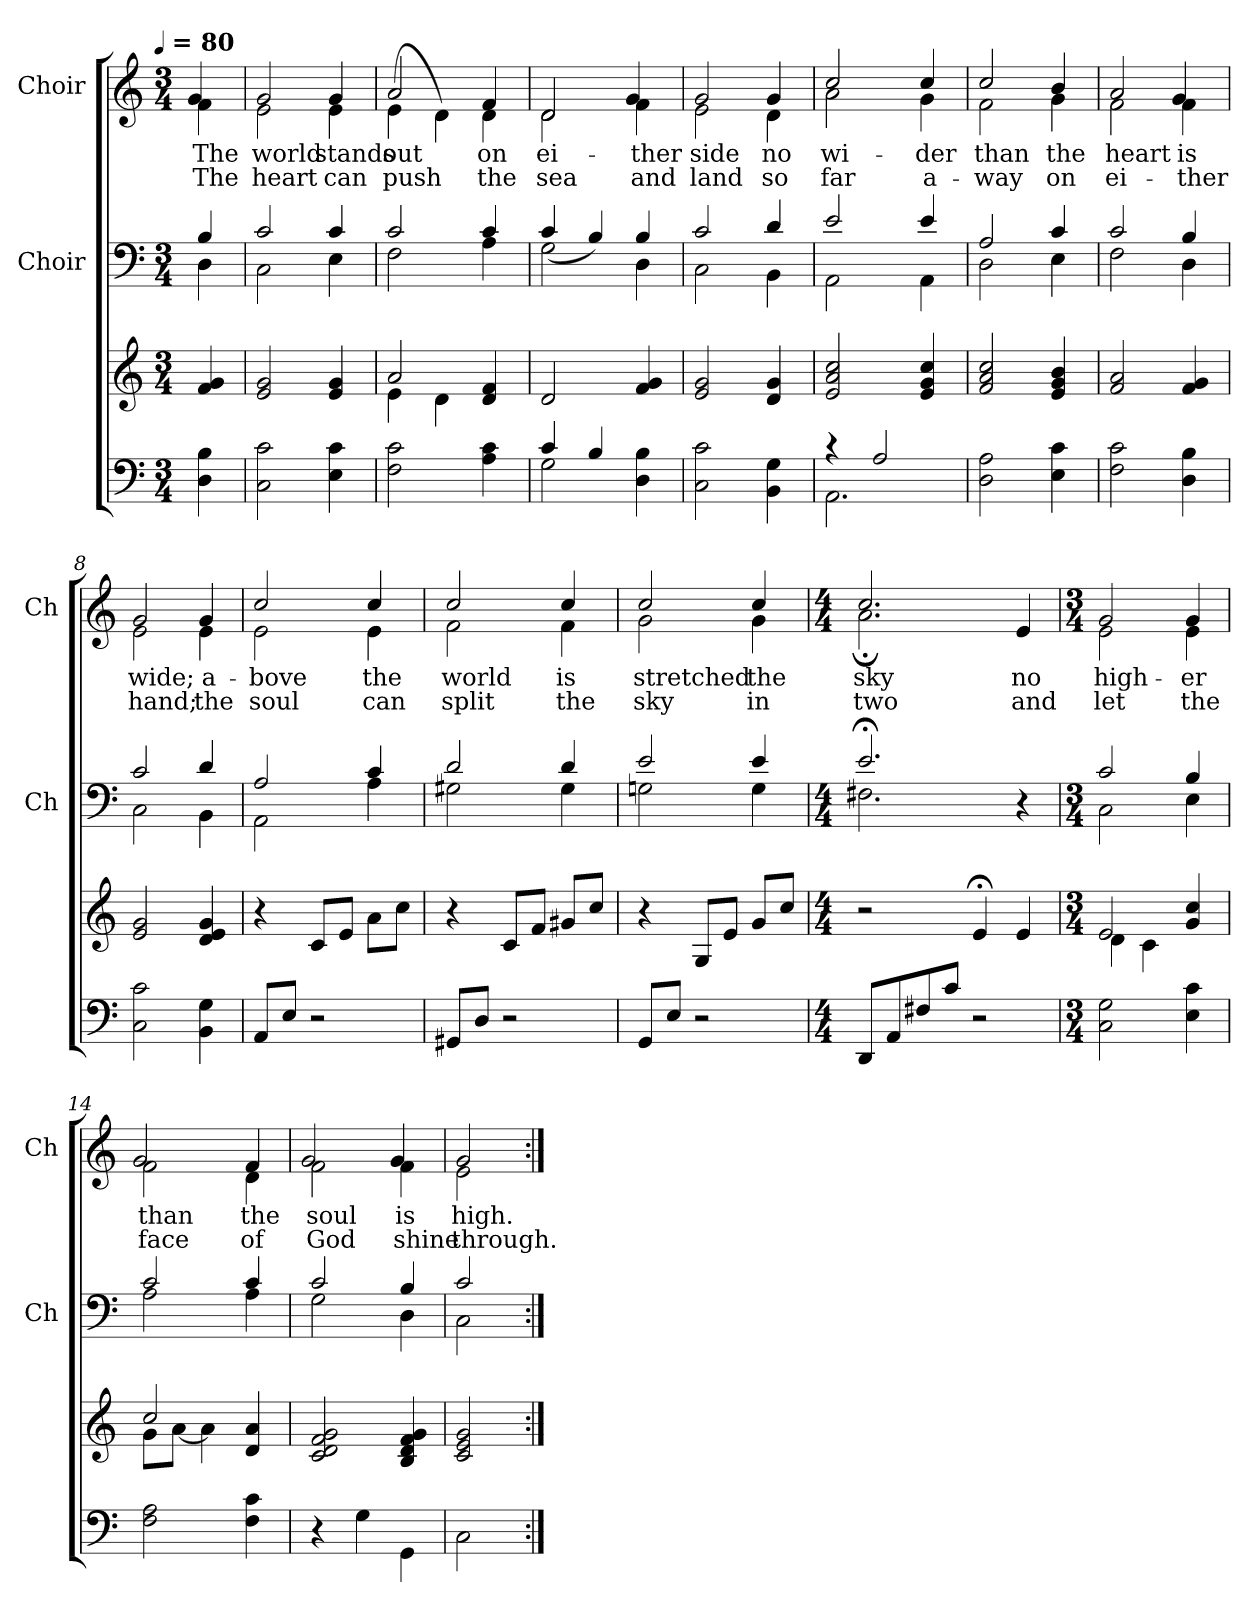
**kern	**kern	**kern	**kern	**text	**text
*part3	*part3	*part2	*part1	*part1	*part1
*staff4	*staff3	*staff2	*staff1	*staff1	*staff1
*	*	*I"Choir	*I"Choir	*	*
*	*	*I'Ch	*I'Ch	*	*
*clefF4	*clefG2	*clefF4	*clefG2	*	*
!!LO:TX:omd:t=[quarter] = 80
*M3/4	*M3/4	*M3/4	*M3/4	*	*
*MM80	*MM80	*MM80	*MM80	*	*
=	=	=	=	=	=
*	*	*^	*^	*	*
4D\ 4B\	4f 4g	4D\	4B/	4f\	4g/	The	The
=1	=1	=1	=1	=1	=1	=1	=1
2C\ 2c\	2e 2g	2C\	2c/	2e\	2g/	world	heart
4E\ 4c\	4e 4g	4E\	4c/	4e\	4g/	stands	can
=2	=2	=2	=2	=2	=2	=2	=2
*	*^	*	*	*	*	*	*
2F\ 2c\	2a	4e	2F\	2c/	(<4e\	2a/	out	push
.	.	4d	.	.	4d\)	.	.	.
4A\ 4c\	4d 4f	4ryy	4A\	4c/	4d\	4f/	on	the
*	*v	*v	*	*	*	*	*	*
=3	=3	=3	=3	=3	=3	=3	=3
*^	*	*	*	*	*	*	*
4c/	2G	2d	2G\	(>4c/	2d\	2d/	ei-	sea
4B/	.	.	.	4B/)	.	.	.	.
4D\ 4B\	4ryy	4f 4g	4D\	4B/	4f\	4g/	-ther	and
*v	*v	*	*	*	*	*	*	*
=4	=4	=4	=4	=4	=4	=4	=4
2C\ 2c\	2e 2g	2C\	2c/	2e\	2g/	side	land
4BB\ 4G\	4d 4g	4BB\	4d/	4d\	4g/	no	so
=5	=5	=5	=5	=5	=5	=5	=5
*^	*	*	*	*	*	*	*
4r	2.AA	2e 2a 2cc	2AA\	2e/	2a\	2cc/	wi-	far
2A/	.	.	.	.	.	.	.	.
.	.	4e 4g 4cc	4AA\	4e/	4g\	4cc/	-der	a-
*v	*v	*	*	*	*	*	*	*
=6	=6	=6	=6	=6	=6	=6	=6
2D\ 2A\	2f 2a 2cc	2D\	2A/	2f\	2cc/	than	-way
4E\ 4c\	4e 4g 4b	4E\	4c/	4g\	4b/	the	on
=7	=7	=7	=7	=7	=7	=7	=7
2F\ 2c\	2f 2a	2F\	2c/	2f\	2a/	heart	ei-
4D\ 4B\	4f 4g	4D\	4B/	4f\	4g/	is	-ther
=8	=8	=8	=8	=8	=8	=8	=8
2C\ 2c\	2e 2g	2C\	2c/	2e\	2g/	wide;	hand;
4BB\ 4G\	4d 4e 4g	4BB\	4d/	4e\	4g/	a-	the
!!LO:LB:g=z	!!
=9	=9	=9	=9	=9	=9	=9	=9
8AAL	4r	2AA\	2A/	2e\	2cc/	-bove	soul
8EJ	.	.	.	.	.	.	.
2r	8cL	.	.	.	.	.	.
.	8eJ	.	.	.	.	.	.
.	8aL	4A\	4c/	4e\	4cc/	the	can
.	8ccJ	.	.	.	.	.	.
=10	=10	=10	=10	=10	=10	=10	=10
8GG#XL	4r	2G#X\	2d/	2f\	2cc/	world	split
8DJ	.	.	.	.	.	.	.
2r	8cL	.	.	.	.	.	.
.	8fJ	.	.	.	.	.	.
.	8g#XL	4G#\	4d/	4f\	4cc/	is	the
.	8ccJ	.	.	.	.	.	.
=11	=11	=11	=11	=11	=11	=11	=11
8GGL	4r	2Gni\	2e/	2g\	2cc/	stretched	sky
8EJ	.	.	.	.	.	.	.
2r	8GL	.	.	.	.	.	.
.	8eJ	.	.	.	.	.	.
.	8gL	4G\	4e/	4g\	4cc/	the	in
.	8ccJ	.	.	.	.	.	.
=12	=12	=12	=12	=12	=12	=12	=12
*M4/4	*M4/4	*M4/4	*	*M4/4	*	*	*
8DDL	2r	2.F#X;\	2.e/	2.a\	2.cc;</	sky	two
8AA	.	.	.	.	.	.	.
8F#X	.	.	.	.	.	.	.
8cJ	.	.	.	.	.	.	.
2r	4e;<	.	.	.	.	.	.
.	4e	4r	4ryy	4e	4ryy	no	and
=13	=13	=13	=13	=13	=13	=13	=13
*M3/4	*M3/4	*M3/4	*	*M3/4	*	*	*
*	*^	*	*	*	*	*	*
2C\ 2G\	2e	4d	2C\	2c/	2e\	2g/	high-	let
.	.	4c	.	.	.	.	.	.
4E\ 4c\	4g 4cc	4ryy	4E\	4B/	4e\	4g/	-er	the
=14	=14	=14	=14	=14	=14	=14	=14	=14
2F\ 2A\	2cc	8gL	2A\	2c/	2f\	2g/	than	face
.	.	[8aJ	.	.	.	.	.	.
.	.	4a]	.	.	.	.	.	.
4F\ 4c\	4d 4a	4ryy	4A\	4c/	4d\	4f/	the	of
*	*v	*v	*	*	*	*	*	*
=15	=15	=15	=15	=15	=15	=15	=15
4r	2c 2d 2f 2g	2G\	2c/	2f\	2g/	soul	God
4G\	.	.	.	.	.	.	.
4GG\	4B 4d 4f 4g	4D\	4B/	4f\	4g/	is	shine
=16	=16	=16	=16	=16	=16	=16	=16
2C\	2c 2e 2g	2C\	2c/	2e\	2g/	high.	through.
*	*	*v	*v	*	*	*	*
*	*	*	*v	*v	*	*
=:|!	=:|!	=:|!	=:|!	=:|!	=:|!
*-	*-	*-	*-	*-	*-
